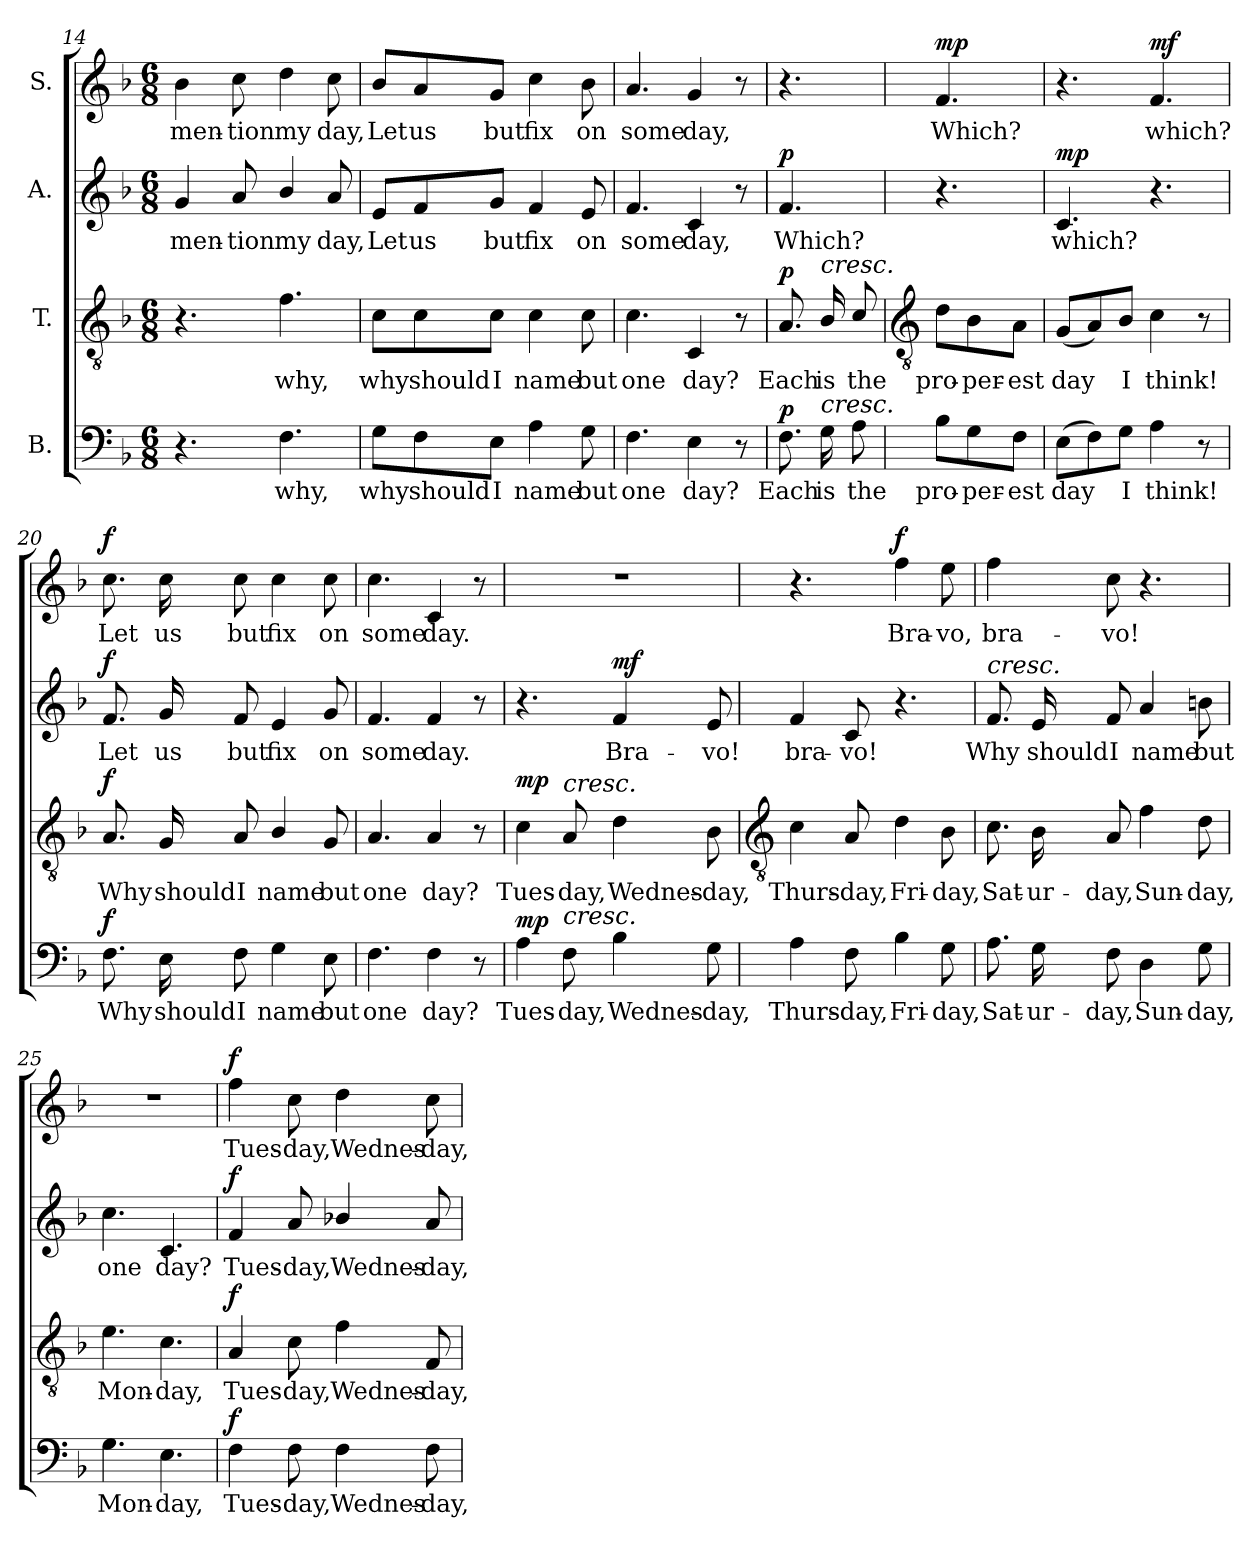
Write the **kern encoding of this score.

**kern	**text	**dynam	**kern	**text	**dynam	**kern	**text	**dynam	**kern	**text	**dynam
*part4	*part4	*part4	*part3	*part3	*part3	*part2	*part2	*part2	*part1	*part1	*part1
*staff4	*staff4	*staff4	*staff3	*staff3	*staff3	*staff2	*staff2	*staff2	*staff1	*staff1	*staff1
*I"B.	*	*	*I"T.	*	*	*I"A.	*	*	*I"S.	*	*
*clefF4	*	*	*clefGv2	*	*	*clefG2	*	*	*clefG2	*	*
*k[b-]	*	*	*k[b-]	*	*	*k[b-]	*	*	*k[b-]	*	*
*F:	*	*	*F:	*	*	*F:	*	*	*F:	*	*
*M6/8	*	*	*M6/8	*	*	*M6/8	*	*	*M6/8	*	*
=14	=14	=14	=14	=14	=14	=14	=14	=14	=14	=14	=14
!	!	!	!	!	!	!	!LO:LY:b	!	!	!LO:LY:b	!
4.r	.	.	4.r	.	.	4g	men-	.	4b-	men-	.
!	!	!	!	!	!	!	!LO:LY:b	!	!	!LO:LY:b	!
.	.	.	.	.	.	8a	-tion	.	8cc	-tion	.
!	!LO:LY:b	!	!	!LO:LY:b	!	!	!LO:LY:b	!	!	!LO:LY:b	!
4.F	why,	.	4.f	why,	.	4b-/	my	.	4dd	my	.
!	!	!	!	!	!	!	!LO:LY:b	!	!	!LO:LY:b	!
.	.	.	.	.	.	8a	day,	.	8cc	day,	.
=15	=15	=15	=15	=15	=15	=15	=15	=15	=15	=15	=15
!	!LO:LY:b	!	!	!LO:LY:b	!	!	!LO:LY:b	!	!	!LO:LY:b	!
8GL	why	.	8cL	why	.	8eL	Let	.	8b-L	Let	.
!	!LO:LY:b	!	!	!LO:LY:b	!	!	!LO:LY:b	!	!	!LO:LY:b	!
8F	should	.	8c	should	.	8f	us	.	8a	us	.
!	!LO:LY:b	!	!	!LO:LY:b	!	!	!LO:LY:b	!	!	!LO:LY:b	!
8EJ	I	.	8cJ	I	.	8gJ	but	.	8gJ	but	.
!	!LO:LY:b	!	!	!LO:LY:b	!	!	!LO:LY:b	!	!	!LO:LY:b	!
4A	name	.	4c	name	.	4f	fix	.	4cc	fix	.
!	!LO:LY:b	!	!	!LO:LY:b	!	!	!LO:LY:b	!	!	!LO:LY:b	!
8G	but	.	8c	but	.	8e	on	.	8b-	on	.
=16	=16	=16	=16	=16	=16	=16	=16	=16	=16	=16	=16
!	!LO:LY:b	!	!	!LO:LY:b	!	!	!LO:LY:b	!	!	!LO:LY:b	!
4.F	one	.	4.c	one	.	4.f	some	.	4.a	some	.
!	!LO:LY:b	!	!	!LO:LY:b	!	!	!LO:LY:b	!	!	!LO:LY:b	!
4E	day?	.	4C	day?	.	4c	day,	.	4g	day,	.
8r	.	.	8r	.	.	8r	.	.	8r	.	.
=17	=17	=17	=17	=17	=17	=17	=17	=17	=17	=17	=17
!	!LO:LY:b	!LO:DY:a	!	!LO:LY:b	!LO:DY:a	!	!LO:LY:b	!LO:DY:a	!	!	!
8.FL	Each	p	8.A/L	Each	p	4.f	Which?	p	4.r	.	.
!	!	!	!LO:TX:a:i:t=cresc.	!	!	!	!	!	!	!	!
!LO:TX:a:i:t=cresc.	!	!	!	!	!	!	!	!	!	!	!
!	!LO:LY:b	!	!	!LO:LY:b	!	!	!	!	!	!	!
16GL	is	.	16B-/L	is	.	.	.	.	.	.	.
!	!LO:LY:b	!	!	!LO:LY:b	!	!	!	!	!	!	!
8AJ	the	.	8c/J	the	.	.	.	.	.	.	.
!!LO:LB:g=z
=18	=18	=18	=18	=18	=18	=18	=18	=18	=18	=18	=18
*	*	*	*clefGv2	*	*	*	*	*	*	*	*
!	!LO:LY:b	!	!	!LO:LY:b	!	!	!	!	!	!LO:LY:b	!LO:DY:a
8B-L	pro-	.	8dL	pro-	.	4.r	.	.	4.f	Which?	mp
!	!LO:LY:b	!	!	!LO:LY:b	!	!	!	!	!	!	!
8G	-per-	.	8B-	-per-	.	.	.	.	.	.	.
!	!LO:LY:b	!	!	!LO:LY:b	!	!	!	!	!	!	!
8FJ	-est	.	8AJ	-est	.	.	.	.	.	.	.
=19	=19	=19	=19	=19	=19	=19	=19	=19	=19	=19	=19
!	!LO:LY:b	!	!	!LO:LY:b	!	!	!LO:LY:b	!LO:DY:a	!	!	!
(>8EL	day	.	(<8GL	day	.	4.c	which?	mp	4.r	.	.
8F)	.	.	8A)	.	.	.	.	.	.	.	.
!	!LO:LY:b	!	!	!LO:LY:b	!	!	!	!	!	!	!
8GJ	I	.	8B-J	I	.	.	.	.	.	.	.
!	!LO:LY:b	!	!	!LO:LY:b	!	!	!	!	!	!LO:LY:b	!LO:DY:a
4A	think!	.	4c	think!	.	4.r	.	.	4.f	which?	mf
8r	.	.	8r	.	.	.	.	.	.	.	.
=20	=20	=20	=20	=20	=20	=20	=20	=20	=20	=20	=20
!	!LO:LY:b	!LO:DY:a	!	!LO:LY:b	!LO:DY:a	!	!LO:LY:b	!LO:DY:a	!	!LO:LY:b	!LO:DY:a
8.FL	Why	f	8.AL	Why	f	8.fL	Let	f	8.ccL	Let	f
!	!LO:LY:b	!	!	!LO:LY:b	!	!	!LO:LY:b	!	!	!LO:LY:b	!
16EL	should	.	16GL	should	.	16gL	us	.	16ccL	us	.
!	!LO:LY:b	!	!	!LO:LY:b	!	!	!LO:LY:b	!	!	!LO:LY:b	!
8FJ	I	.	8AJ	I	.	8fJ	but	.	8ccJ	but	.
!	!LO:LY:b	!	!	!LO:LY:b	!	!	!LO:LY:b	!	!	!LO:LY:b	!
4G	name	.	4B-/	name	.	4e	fix	.	4cc	fix	.
!	!LO:LY:b	!	!	!LO:LY:b	!	!	!LO:LY:b	!	!	!LO:LY:b	!
8E	but	.	8G	but	.	8g	on	.	8cc	on	.
=21	=21	=21	=21	=21	=21	=21	=21	=21	=21	=21	=21
!	!LO:LY:b	!	!	!LO:LY:b	!	!	!LO:LY:b	!	!	!LO:LY:b	!
4.F	one	.	4.A	one	.	4.f	some	.	4.cc	some	.
!	!LO:LY:b	!	!	!LO:LY:b	!	!	!LO:LY:b	!	!	!LO:LY:b	!
4F	day?	.	4A	day?	.	4f	day.	.	4c	day.	.
8r	.	.	8r	.	.	8r	.	.	8r	.	.
=22	=22	=22	=22	=22	=22	=22	=22	=22	=22	=22	=22
!	!LO:LY:b	!LO:DY:a	!	!LO:LY:b	!LO:DY:a	!	!	!	!LO:N:vis=1	!	!
4A	Tues-	mp	4c	Tues-	mp	4.r	.	.	2.r	.	.
!	!	!	!LO:TX:a:i:t=cresc.	!	!	!	!	!	!	!	!
!LO:TX:a:i:t=cresc.	!	!	!	!	!	!	!	!	!	!	!
!	!LO:LY:b	!	!	!LO:LY:b	!	!	!	!	!	!	!
8F	-day,	.	8A	-day,	.	.	.	.	.	.	.
!	!LO:LY:b	!	!	!LO:LY:b	!	!	!LO:LY:b	!LO:DY:b	!	!	!
4B-	Wednes-	.	4d	Wednes-	.	4f	Bra-	mf	.	.	.
!	!LO:LY:b	!	!	!LO:LY:b	!	!	!LO:LY:b	!	!	!	!
8G	-day,	.	8B-	-day,	.	8e	-vo!	.	.	.	.
!!LO:LB:g=z
=23	=23	=23	=23	=23	=23	=23	=23	=23	=23	=23	=23
*	*	*	*clefGv2	*	*	*	*	*	*	*	*
!	!LO:LY:b	!	!	!LO:LY:b	!	!	!LO:LY:b	!	!	!	!
4A	Thurs-	.	4c	Thurs-	.	4f	bra-	.	4.r	.	.
!	!LO:LY:b	!	!	!LO:LY:b	!	!	!LO:LY:b	!	!	!	!
8F	-day,	.	8A	-day,	.	8c	-vo!	.	.	.	.
!	!LO:LY:b	!	!	!LO:LY:b	!	!	!	!	!	!LO:LY:b	!LO:DY:a
4B-	Fri-	.	4d	Fri-	.	4.r	.	.	4ff	Bra-	f
!	!LO:LY:b	!	!	!LO:LY:b	!	!	!	!	!	!LO:LY:b	!
8G	-day,	.	8B-	-day,	.	.	.	.	8ee	-vo,	.
=24	=24	=24	=24	=24	=24	=24	=24	=24	=24	=24	=24
!	!	!	!	!	!	!LO:TX:a:i:t=cresc.	!	!	!	!	!
!	!LO:LY:b	!	!	!LO:LY:b	!	!	!LO:LY:b	!	!	!LO:LY:b	!
8.AL	Sat-	.	8.cL	Sat-	.	8.fL	Why	.	4ff	bra-	.
!	!LO:LY:b	!	!	!LO:LY:b	!	!	!LO:LY:b	!	!	!	!
16GL	-ur-	.	16B-L	-ur-	.	16eL	should	.	.	.	.
!	!LO:LY:b	!	!	!LO:LY:b	!	!	!LO:LY:b	!	!	!LO:LY:b	!
8FJ	-day,	.	8AJ	-day,	.	8fJ	I	.	8cc	-vo!	.
!	!LO:LY:b	!	!	!LO:LY:b	!	!	!LO:LY:b	!	!	!	!
4D	Sun-	.	4f	Sun-	.	4a	name	.	4.r	.	.
!	!LO:LY:b	!	!	!LO:LY:b	!	!	!LO:LY:b	!	!	!	!
8G	-day,	.	8d	-day,	.	8bn	but	.	.	.	.
=25	=25	=25	=25	=25	=25	=25	=25	=25	=25	=25	=25
!	!LO:LY:b	!	!	!LO:LY:b	!	!	!LO:LY:b	!	!LO:N:vis=1	!	!
4.G	Mon-	.	4.e	Mon-	.	4.cc	one	.	2.r	.	.
!	!LO:LY:b	!	!	!LO:LY:b	!	!	!LO:LY:b	!	!	!	!
4.E	-day,	.	4.c	-day,	.	4.c	day?	.	.	.	.
=26	=26	=26	=26	=26	=26	=26	=26	=26	=26	=26	=26
!	!LO:LY:b	!LO:DY:a	!	!LO:LY:b	!LO:DY:b	!	!LO:LY:b	!LO:DY:a	!	!LO:LY:b	!LO:DY:a
4F	Tues-	f	4A	Tues-	f	4f	Tues-	f	4ff	Tues-	f
!	!LO:LY:b	!	!	!LO:LY:b	!	!	!LO:LY:b	!	!	!LO:LY:b	!
8F	-day,	.	8c	-day,	.	8a	-day,	.	8cc	-day,	.
!	!LO:LY:b	!	!	!LO:LY:b	!	!	!LO:LY:b	!	!	!LO:LY:b	!
4F	Wednes-	.	4f	Wednes-	.	4b-X/	Wednes-	.	4dd	Wednes-	.
!	!LO:LY:b	!	!	!LO:LY:b	!	!	!LO:LY:b	!	!	!LO:LY:b	!
8F	-day,	.	8F	-day,	.	8a	-day,	.	8cc	-day,	.
=	=	=	=	=	=	=	=	=	=	=	=
*-	*-	*-	*-	*-	*-	*-	*-	*-	*-	*-	*-
